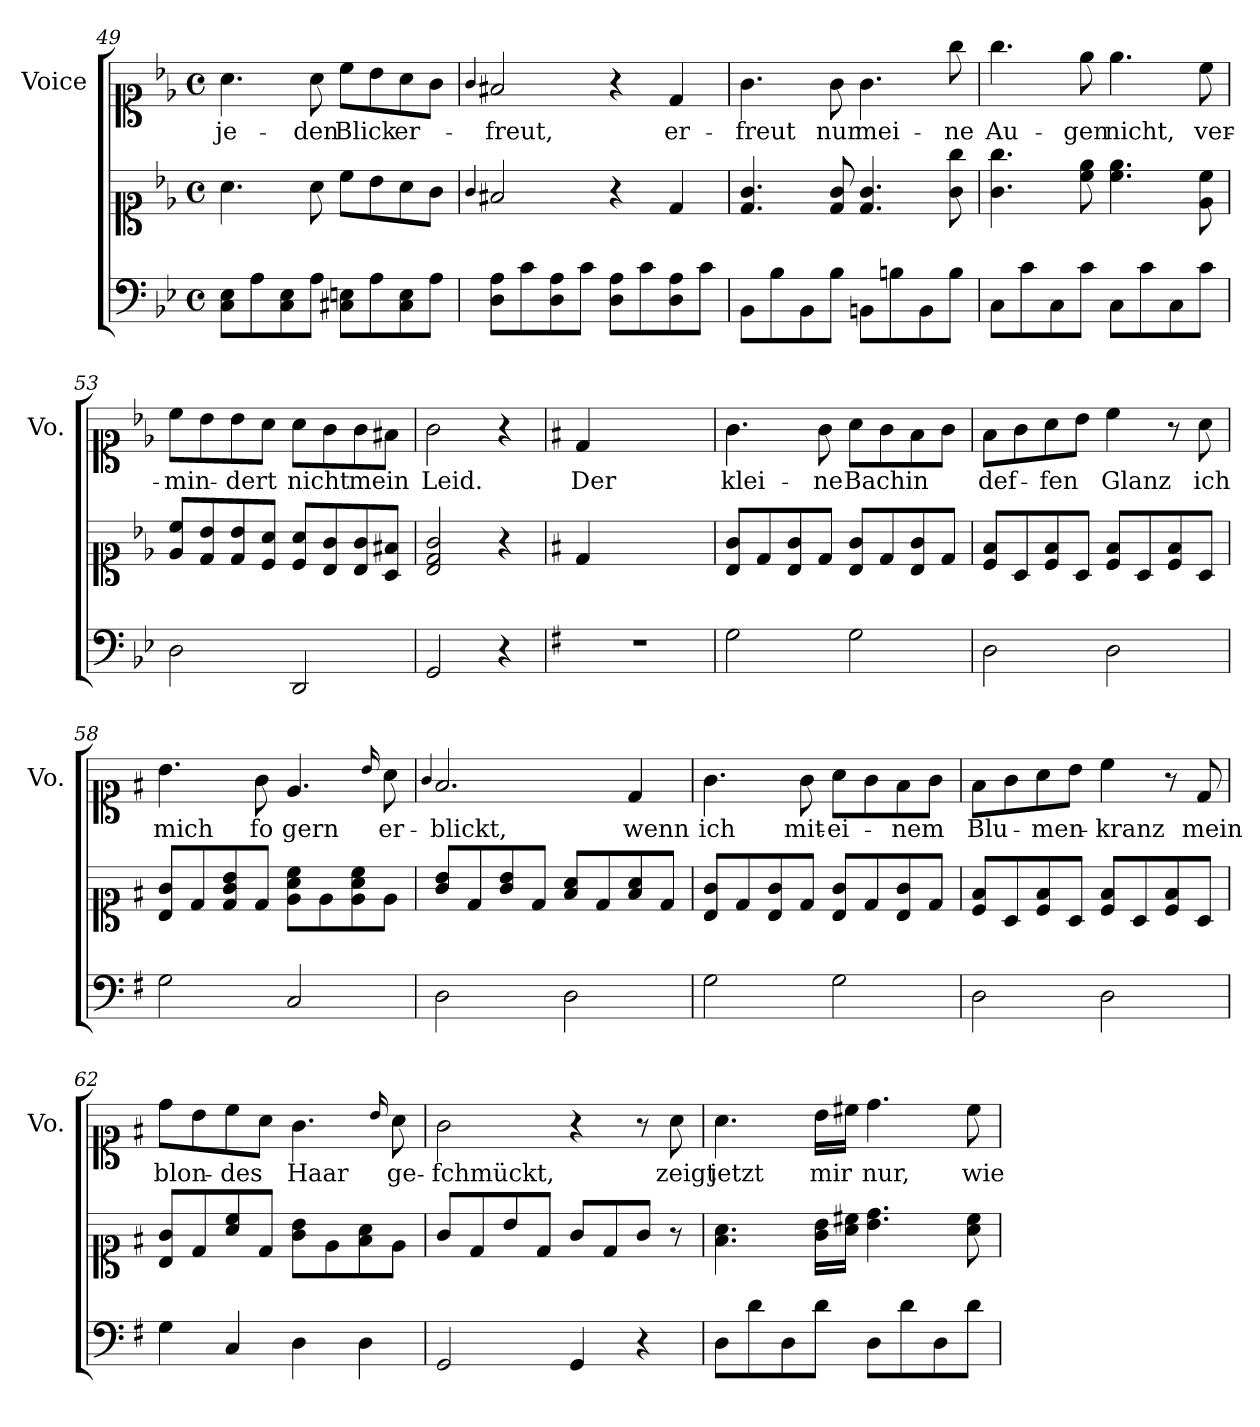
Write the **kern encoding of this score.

**kern	**kern	**kern	**text
*part2	*part2	*part1	*part1
*staff3	*staff2	*staff1	*staff1
*	*	*I"Voice	*
*	*	*I'Vo.	*
*clefF4	*clefC1	*clefC1	*
*k[b-e-]	*k[b-e-]	*k[b-e-]	*
*M4/4	*M4/4	*M4/4	*
*met(c)	*met(c)	*met(c)	*
=49	=49	=49	=49
8C\ 8E-\L	4.a\	4.a\	je-
8A\	.	.	.
8C\ 8E-\	.	.	.
8A\J	8a\	8a\	-den
8C#X\ 8En\L	8cc\L	8cc\L	Blick
8A\	8b-\	8b-\	.
8C#\ 8E\	8a\	8a\	er-
8A\J	8g\J	8g\J	.
=50	=50	=50	=50
.	4qqg/	4qqg/	.
8D\ 8A\L	2f#X/	2f#X/	-freut,
8c\	.	.	.
8D\ 8A\	.	.	.
8c\J	.	.	.
8D\ 8A\L	4r	4r	.
8c\	.	.	.
8D\ 8A\	4d/	4d/	er-
8c\J	.	.	.
!!LO:PB:g=z
=51	=51	=51	=51
8BB-\L	4.d/ 4.g/	4.g\	-freut
8B-\	.	.	.
8BB-\	.	.	.
8B-\J	8d/ 8g/	8g\	nur
8BBn\L	4.d/ 4.g/	4.g\	mei-
8Bn\	.	.	.
8BB\	.	.	.
8B\J	8g\ 8gg\	8gg\	-ne
=52	=52	=52	=52
8C\L	4.g\ 4.gg\	4.gg\	Au-
8c\	.	.	.
8C\	.	.	.
8c\J	8cc\ 8ee-\	8ee-\	-gen
8C\L	4.cc\ 4.ee-\	4.ee-\	nicht,
8c\	.	.	.
8C\	.	.	.
8c\J	8e-\ 8cc\	8cc\	ver-
=53	=53	=53	=53
2D\	8e-/ 8cc/L	8cc\L	-min-
.	8d/ 8b-/	8b-\	.
.	8d/ 8b-/	8b-\	-dert
.	8c/ 8a/J	8a\J	.
2DD/	8c/ 8a/L	8a\L	nicht
.	8B-/ 8g/	8g\	.
.	8B-/ 8g/	8g\	mein
.	8A/ 8f#X/J	8f#X\J	.
=54	=54	=54	=54
2GG/	2B-/ 2d/ 2g/	2g\	Leid.
4r	4r	4r	.
=55	=55	=55	=55
*k[f#]	*k[f#]	*k[f#]	*
1r	4d/	4d/	Der
.	2.ryy	2.ryy	.
!!LO:LB:g=z
=56	=56	=56	=56
2G\	8B/ 8g/L	4.g\	klei-
.	8d/	.	.
.	8B/ 8g/	.	.
.	8d/J	8g\	-ne
2G\	8B/ 8g/L	8a\L	Bach
.	8d/	8g\	.
.	8B/ 8g/	8f#\	in
.	8d/J	8g\J	.
=57	=57	=57	=57
2D\	8c/ 8f#/L	8f#\L	def-
.	8A/	8g\	.
.	8c/ 8f#/	8a\	-fen
.	8A/J	8b\J	.
2D\	8c/ 8f#/L	4cc\	Glanz
.	8A/	.	.
.	8c/ 8f#/	8r	.
.	8A/J	8a\	ich
=58	=58	=58	=58
2G\	8B/ 8g/L	4.b\	mich
.	8d/	.	.
.	8d/ 8g/ 8b/	.	.
.	8d/J	8g\	fo
2C/	8e\ 8a\ 8cc\L	4.e/	gern
.	8e\	.	.
.	8e\ 8a\ 8cc\	.	.
.	.	16qqb/	.
.	8e\J	8a\	er-
=59	=59	=59	=59
.	.	4qqg/	.
2D\	8g/ 8b/L	2.f#/	-blickt,
.	8d/	.	.
.	8g/ 8b/	.	.
.	8d/J	.	.
2D\	8f#/ 8a/L	.	.
.	8d/	.	.
.	8f#/ 8a/	4d/	wenn
.	8d/J	.	.
=60	=60	=60	=60
2G\	8B/ 8g/L	4.g\	ich
.	8d/	.	.
.	8B/ 8g/	.	.
.	8d/J	8g\	mit-
2G\	8B/ 8g/L	8a\L	-ei-
.	8d/	8g\	.
.	8B/ 8g/	8f#\	-nem
.	8d/J	8g\J	.
!!LO:LB:g=z
=61	=61	=61	=61
2D\	8c/ 8f#/L	8f#\L	Blu-
.	8A/	8g\	.
.	8c/ 8f#/	8a\	-men-
.	8A/J	8b\J	.
2D\	8c/ 8f#/L	4cc\	-kranz
.	8A/	.	.
.	8c/ 8f#/	8r	.
.	8A/J	8d/	mein
=62	=62	=62	=62
4G\	8B/ 8g/L	8dd\L	blon-
.	8d/	8b\	.
4C/	8a/ 8cc/	8cc\	-des
.	8d/J	8a\J	.
4D\	8g\ 8b\L	4.g\	Haar
.	8e\	.	.
4D\	8f#\ 8a\	.	.
.	.	16qqb/	.
.	8e\J	8a\	ge-
=63	=63	=63	=63
2GG/	8g/L	2g\	-fchmückt,
.	8d/	.	.
.	8b/	.	.
.	8d/J	.	.
4GG/	8g/L	4r	.
.	8d/	.	.
4r	8g/J	8r	.
.	8r	8a\	zeigt
=64	=64	=64	=64
8D\L	4.f#\ 4.a\	4.a\	jetzt
8d\	.	.	.
8D\	.	.	.
8d\J	16g\ 16b\LL	16b\LL	mir
.	16a\ 16cc#X\JJ	16cc#X\JJ	.
8D\L	4.b\ 4.dd\	4.dd\	nur,
8d\	.	.	.
8D\	.	.	.
8d\J	8a\ 8cc#\	8cc#\	wie
=	=	=	=
*-	*-	*-	*-
